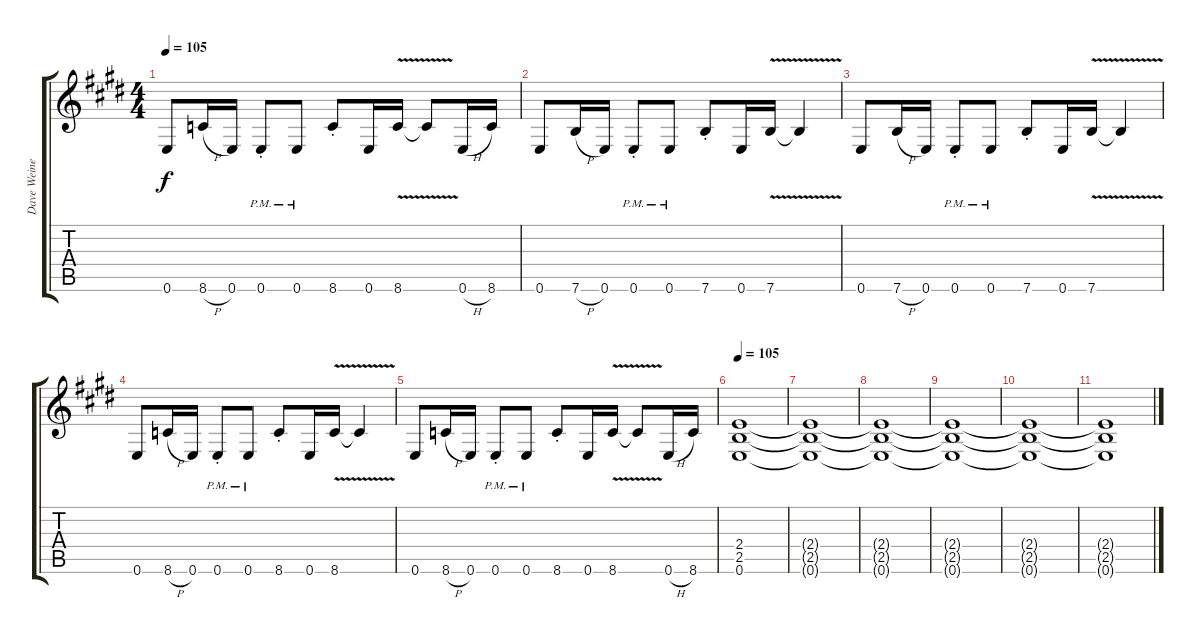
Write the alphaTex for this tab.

\track ("Dave Weiner" "Dave Weine") {instrument distortionguitar}
\staff {score tabs}
\tuning (E4 B3 G3 D3 A2 E2) {hide}
\ts (4 4)
\tempo 105
\clef g2
\ks c#minor
0.6.8{dy f} 8.6{h}.16 0.6.16 0.6{pm st}.8 0.6{pm}.8 8.6{st}.8 0.6.16 8.6{v}.16 8.6{v t}.8 0.6{h}.16 8.6.16 |
\ks e
0.6.8 7.6{h}.16 0.6.16 0.6{pm st}.8 0.6{pm}.8 7.6{st}.8 0.6.16 7.6{v}.16 7.6{v t}.4 |
\ks c#minor
0.6.8 7.6{h}.16 0.6.16 0.6{pm st}.8 0.6{pm}.8 7.6{st}.8 0.6.16 7.6{v}.16 7.6{v t}.4 |
0.6.8 8.6{h}.16 0.6.16 0.6{pm st}.8 0.6{pm}.8 8.6{st}.8 0.6.16 8.6{v}.16 8.6{v t}.4 |
0.6.8 8.6{h}.16 0.6.16 0.6{pm st}.8 0.6{pm}.8 8.6{st}.8 0.6.16 8.6{v}.16 8.6{v t}.8 0.6{h}.16 8.6.16 |
\tempo 105
\ks e
(2.4 2.5 0.6).1 |
\ks c#minor
(2.4{t} 2.5{t} 0.6{t}).1 |
(2.4{t} 2.5{t} 0.6{t}).1 |
(2.4{t} 2.5{t} 0.6{t}).1 |
(2.4{t} 2.5{t} 0.6{t}).1 |
(2.4{t} 2.5{t} 0.6{t}).1
